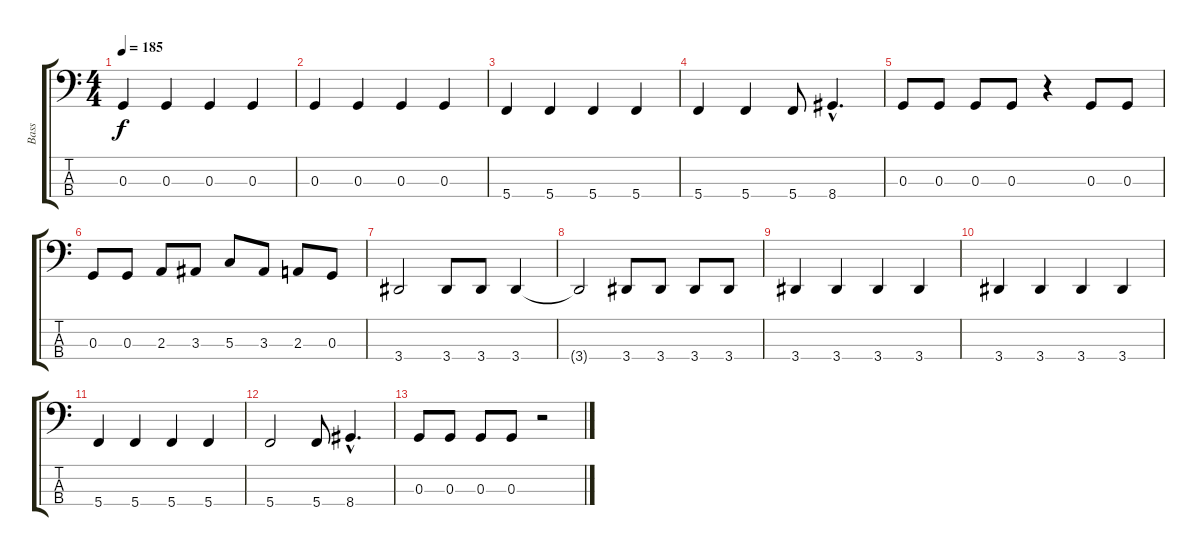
\track ("Bass" "Bass") {instrument electricbassfinger}
\staff {score tabs}
\tuning (F2 C2 G1 C1) {hide}
\ts (4 4)
\tempo 185
\clef f4
\ks c
0.3.4{dy f} 0.3.4 0.3.4 0.3.4 |
0.3.4 0.3.4 0.3.4 0.3.4 |
5.4.4 5.4.4 5.4.4 5.4.4 |
5.4.4 5.4.4 5.4.8 8.4{hac}.4{d} |
0.3.8 0.3.8 0.3.8 0.3.8 r.4 0.3.8 0.3.8 |
0.3.8 0.3.8 2.3.8 3.3.8 5.3.8 3.3.8 2.3.8 0.3.8 |
3.4.2 3.4.8 3.4.8 3.4.4 |
3.4{t}.2 3.4.8 3.4.8 3.4.8 3.4.8 |
3.4.4 3.4.4 3.4.4 3.4.4 |
3.4.4 3.4.4 3.4.4 3.4.4 |
5.4.4 5.4.4 5.4.4 5.4.4 |
5.4.2 5.4.8 8.4{hac}.4{d} |
0.3.8 0.3.8 0.3.8 0.3.8 r.2
